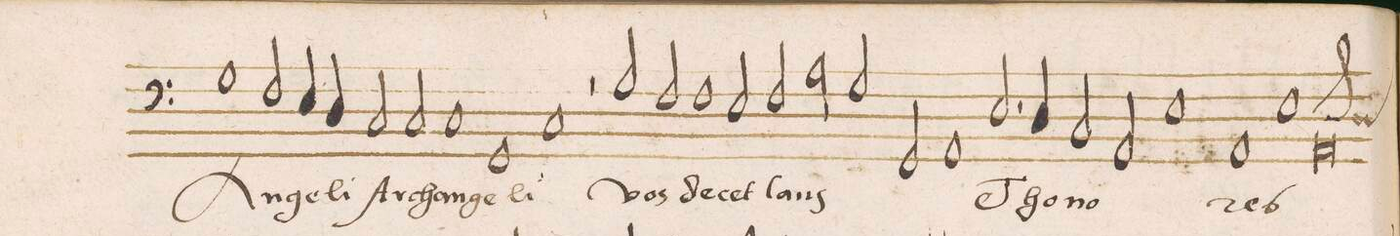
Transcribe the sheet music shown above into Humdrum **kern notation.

**kern	**text
*I"BASVS	*
*clefF4	*
*k[b-]	*
*met(C|)	*
*M2/1	*
1G	An-
2F/	-ge-
4E/	.
4D/	.
=19-	=19-
2C/	-li
2C/	Ar-
1C	-chan-
=20-	=20-
1GG	-ge-
1C	-li
=21-	=21-
2r	.
2G/	Vos
2F/	de-
1F\	-cet
=22-	=22-
2E/	la-
2F/	-us
2A\	.
=23-	=23-
2G/	.
2GG/	.
1AA	.
=24-	=24-
2.E/	et
4D/	.
2C/	.
2AA/	ho-
=25-	=25-
1E	-no-
1AA	.
=26-	=26-
1E	.
*custos:D	*
1AAl	-res
=27||	=27||
*-	*-
